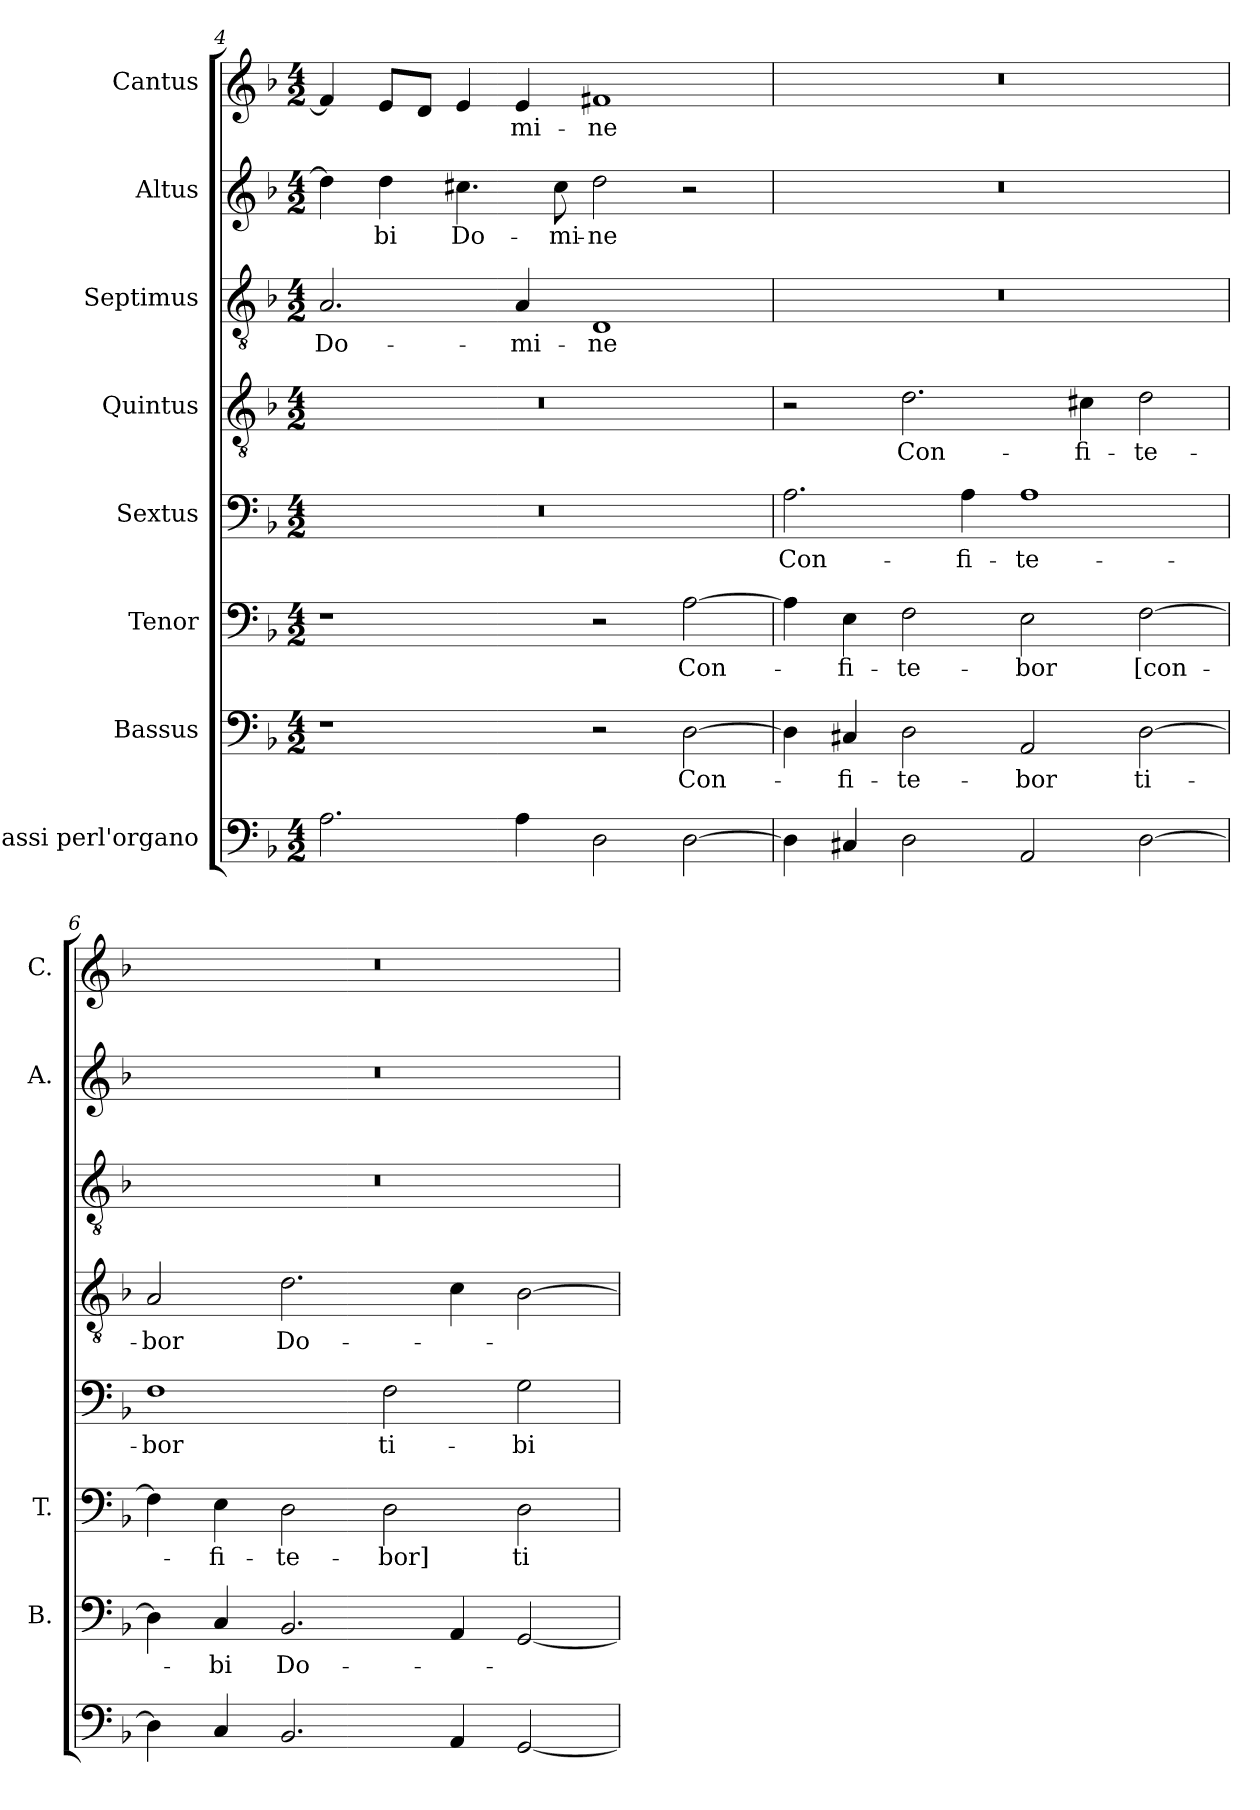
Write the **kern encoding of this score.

**kern	**kern	**text	**kern	**text	**kern	**text	**kern	**text	**kern	**text	**kern	**text	**kern	**text
*part8	*part7	*part7	*part6	*part6	*part5	*part5	*part4	*part4	*part3	*part3	*part2	*part2	*part1	*part1
*staff8	*staff7	*staff7	*staff6	*staff6	*staff5	*staff5	*staff4	*staff4	*staff3	*staff3	*staff2	*staff2	*staff1	*staff1
*I"Bassi perl'organo	*I"Bassus	*	*I"Tenor	*	*I"Sextus	*	*I"Quintus	*	*I"Septimus	*	*I"Altus	*	*I"Cantus	*
*	*I'B.	*	*I'T.	*	*	*	*	*	*	*	*I'A.	*	*I'C.	*
*clefF4	*clefF4	*	*clefF4	*	*clefF4	*	*clefGv2	*	*clefGv2	*	*clefG2	*	*clefG2	*
*	*	*	*	*	*	*	*ITrd7c12	*	*ITrd7c12	*	*ITrd7c12	*	*	*
*k[b-]	*k[b-]	*	*k[b-]	*	*k[b-]	*	*k[b-]	*	*k[b-]	*	*k[b-]	*	*k[b-]	*
*d:	*d:	*	*d:	*	*d:	*	*d:	*	*d:	*	*d:	*	*d:	*
*M4/2	*M4/2	*	*M4/2	*	*M4/2	*	*M4/2	*	*M4/2	*	*M4/2	*	*M4/2	*
=4	=4	=4	=4	=4	=4	=4	=4	=4	=4	=4	=4	=4	=4	=4
!	!	!	!	!	!LO:N:vis=1	!	!LO:N:vis=1	!	!	!LO:LY:b	!	!	!	!
2.A\	1r	.	1r	.	0r	.	0r	.	2.AA/	Do-	4d\]	.	4f/]	.
!	!	!	!	!	!	!	!	!	!	!	!	!LO:LY:b	!	!
.	.	.	.	.	.	.	.	.	.	.	4d\	-bi	8e/L	.
.	.	.	.	.	.	.	.	.	.	.	.	.	8d/J	.
!	!	!	!	!	!	!	!	!	!	!	!	!LO:LY:b	!	!
.	.	.	.	.	.	.	.	.	.	.	4.c#X\	Do-	4e/	.
!	!	!	!	!	!	!	!	!	!	!LO:LY:b	!	!	!	!LO:LY:b
4A\	.	.	.	.	.	.	.	.	4AA/	-mi-	.	.	4e/	-mi-
!	!	!	!	!	!	!	!	!	!	!	!	!LO:LY:b	!	!
.	.	.	.	.	.	.	.	.	.	.	8c#\	-mi-	.	.
!	!	!	!	!	!	!	!	!	!	!LO:LY:b	!	!LO:LY:b	!	!LO:LY:b
2D\	2r	.	2r	.	.	.	.	.	1DD	-ne	2d\	-ne	1f#X	-ne
!	!	!LO:LY:b	!	!LO:LY:b	!	!	!	!	!	!	!	!	!	!
[>2D\	[>2D\	Con-	[>2A\	Con-	.	.	.	.	.	.	2r	.	.	.
!!LO:PB:g=z
=5	=5	=5	=5	=5	=5	=5	=5	=5	=5	=5	=5	=5	=5	=5
!	!	!	!	!	!	!LO:LY:b	!	!	!LO:N:vis=1	!	!LO:N:vis=1	!	!LO:N:vis=1	!
4D\]	4D\]	.	4A\]	.	2.A\	Con-	2r	.	0r	.	0r	.	0r	.
!	!	!LO:LY:b	!	!LO:LY:b	!	!	!	!	!	!	!	!	!	!
4C#X/	4C#X/	-fi-	4E\	-fi-	.	.	.	.	.	.	.	.	.	.
!	!	!LO:LY:b	!	!LO:LY:b	!	!	!	!LO:LY:b	!	!	!	!	!	!
2D\	2D\	-te-	2F\	-te-	.	.	2.D\	Con-	.	.	.	.	.	.
!	!	!	!	!	!	!LO:LY:b	!	!	!	!	!	!	!	!
.	.	.	.	.	4A\	-fi-	.	.	.	.	.	.	.	.
!	!	!LO:LY:b	!	!LO:LY:b	!	!LO:LY:b	!	!	!	!	!	!	!	!
2AA/	2AA/	-bor	2E\	-bor	1A	-te-	.	.	.	.	.	.	.	.
!	!	!	!	!	!	!	!	!LO:LY:b	!	!	!	!	!	!
.	.	.	.	.	.	.	4C#X\	-fi-	.	.	.	.	.	.
!	!	!LO:LY:b	!	!LO:LY:b	!	!	!	!LO:LY:b	!	!	!	!	!	!
[>2D\	[>2D\	ti-	[>2F\	[con-	.	.	2D\	-te-	.	.	.	.	.	.
=6	=6	=6	=6	=6	=6	=6	=6	=6	=6	=6	=6	=6	=6	=6
!	!	!	!	!	!	!LO:LY:b	!	!LO:LY:b	!LO:N:vis=1	!	!LO:N:vis=1	!	!LO:N:vis=1	!
4D\]	4D\]	.	4F\]	.	1F	-bor	2AA/	-bor	0r	.	0r	.	0r	.
!	!	!LO:LY:b	!	!LO:LY:b	!	!	!	!	!	!	!	!	!	!
4C/	4C/	-bi	4E\	-fi-	.	.	.	.	.	.	.	.	.	.
!	!	!LO:LY:b	!	!LO:LY:b	!	!	!	!LO:LY:b	!	!	!	!	!	!
2.BB-/	2.BB-/	Do-	2D\	-te-	.	.	2.D\	Do-	.	.	.	.	.	.
!	!	!	!	!LO:LY:b	!	!LO:LY:b	!	!	!	!	!	!	!	!
.	.	.	2D\	-bor]	2F\	ti-	.	.	.	.	.	.	.	.
4AA/	4AA/	.	.	.	.	.	4C\	.	.	.	.	.	.	.
!	!	!	!	!LO:LY:b	!	!LO:LY:b	!	!	!	!	!	!	!	!
[<2GG/	[<2GG/	.	2D\	ti-	2G\	-bi	[>2BB-\	.	.	.	.	.	.	.
=	=	=	=	=	=	=	=	=	=	=	=	=	=	=
*-	*-	*-	*-	*-	*-	*-	*-	*-	*-	*-	*-	*-	*-	*-
